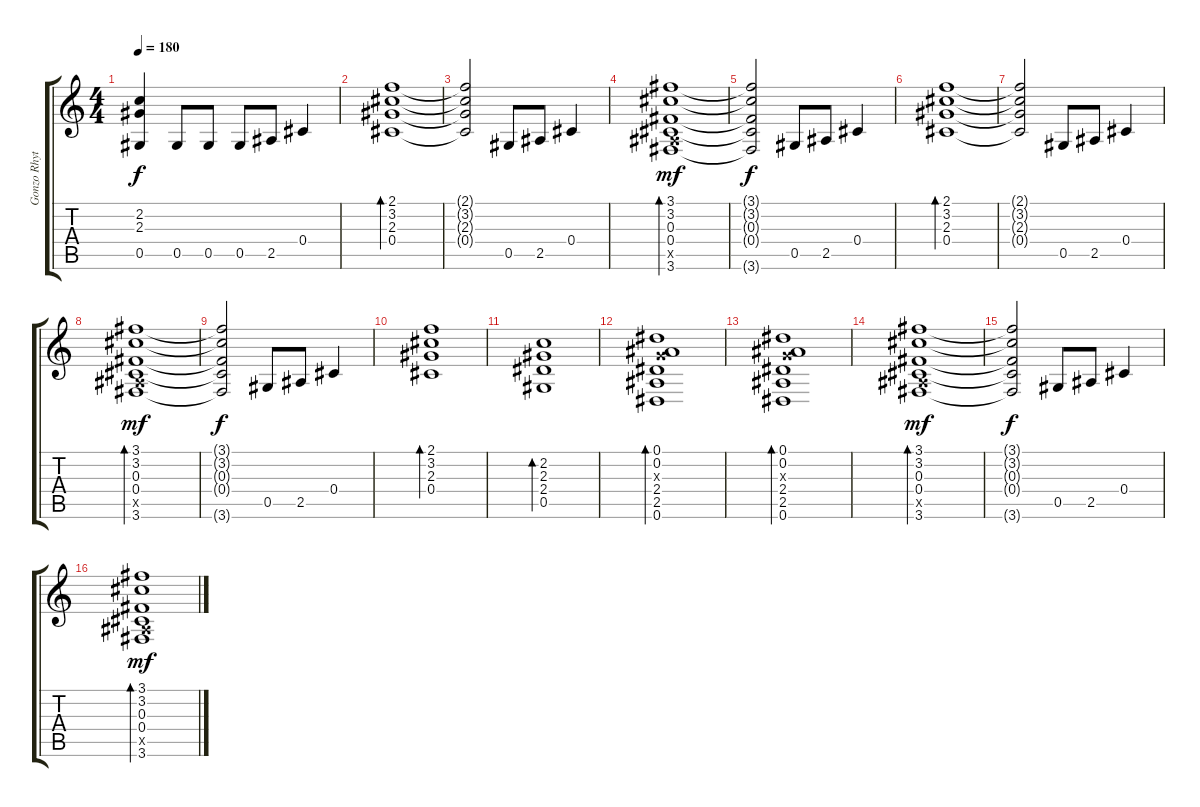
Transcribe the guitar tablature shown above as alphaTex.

\track ("Gonzo Rhythm II" "Gonzo Rhyt") {instrument overdrivenguitar}
\staff {score tabs}
\tuning (Eb4 Bb3 Gb3 Db3 Ab2 Eb2) {hide}
\ts (4 4)
\tempo 180
\clef g2
\ks c
(2.2 2.3 0.5).4{dy f} 0.5.8 0.5.8 0.5.8 2.5.8 0.4.4 |
(2.1 3.2 2.3 0.4).1{bd 120} |
(2.1{t} 3.2{t} 2.3{t} 0.4{t}).2 0.5.8 2.5.8 0.4.4 |
(3.1 3.2 0.3 0.4 2.5{x} 3.6).1{bd 120 dy mf} |
(3.1{t} 3.2{t} 0.3{t} 0.4{t} 3.6{t}).2{dy f} 0.5.8 2.5.8 0.4.4 |
(2.1 3.2 2.3 0.4).1{bd 120} |
(2.1{t} 3.2{t} 2.3{t} 0.4{t}).2 0.5.8 2.5.8 0.4.4 |
(3.1 3.2 0.3 0.4 2.5{x} 3.6).1{bd 120 dy mf} |
(3.1{t} 3.2{t} 0.3{t} 0.4{t} 3.6{t}).2{dy f} 0.5.8 2.5.8 0.4.4 |
(2.1 3.2 2.3 0.4).1{bd 120} |
(2.2 2.3 2.4 0.5).1{bd 120} |
(0.1 0.2 1.3{x} 2.4 2.5 0.6).1{bd 120} |
(0.1 0.2 1.3{x} 2.4 2.5 0.6).1{bd 120} |
(3.1 3.2 0.3 0.4 2.5{x} 3.6).1{bd 120 dy mf} |
(3.1{t} 3.2{t} 0.3{t} 0.4{t} 3.6{t}).2{dy f} 0.5.8 2.5.8 0.4.4 |
(3.1 3.2 0.3 0.4 2.5{x} 3.6).1{bd 120 dy mf}
